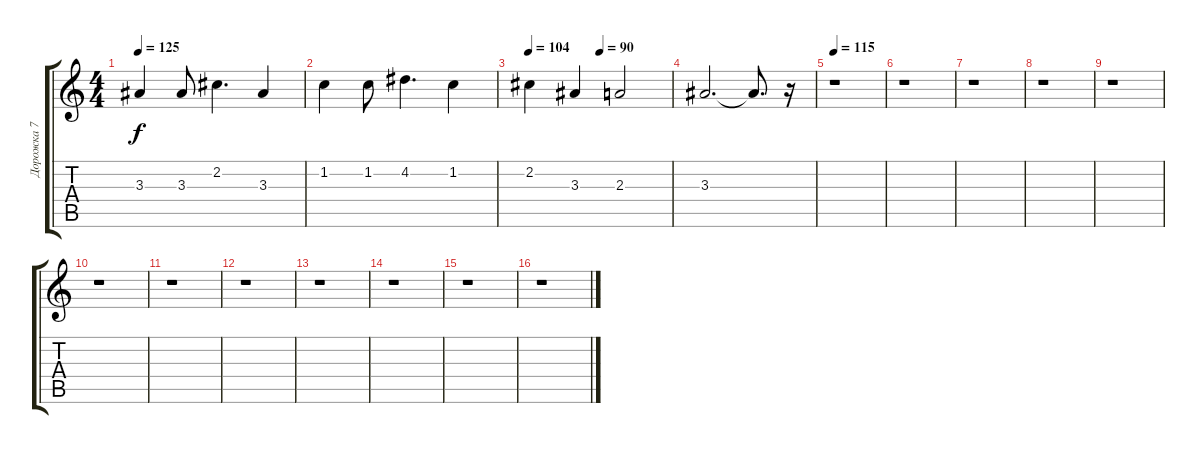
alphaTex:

\track ("Дорожка 7" "Дорожка 7") {instrument overdrivenguitar}
\staff {score tabs}
\tuning (E4 B3 G3 D3 A2 E2) {hide}
\ts (4 4)
\tempo 125
\clef g2
\ks c
3.3.4{dy f} 3.3.8 2.2.4{d} 3.3.4 |
1.2.4 1.2.8 4.2.4{d} 1.2.4 |
\tempo 104
\tempo (90 0.5)
2.2.4 3.3.4 2.3.2 |
3.3.2{d} 3.3{t}.8{d} r.16 |
\tempo 115
r.1 |
r.1 |
r.1 |
r.1 |
r.1 |
r.1 |
r.1 |
r.1 |
r.1 |
r.1 |
r.1 |
r.1
